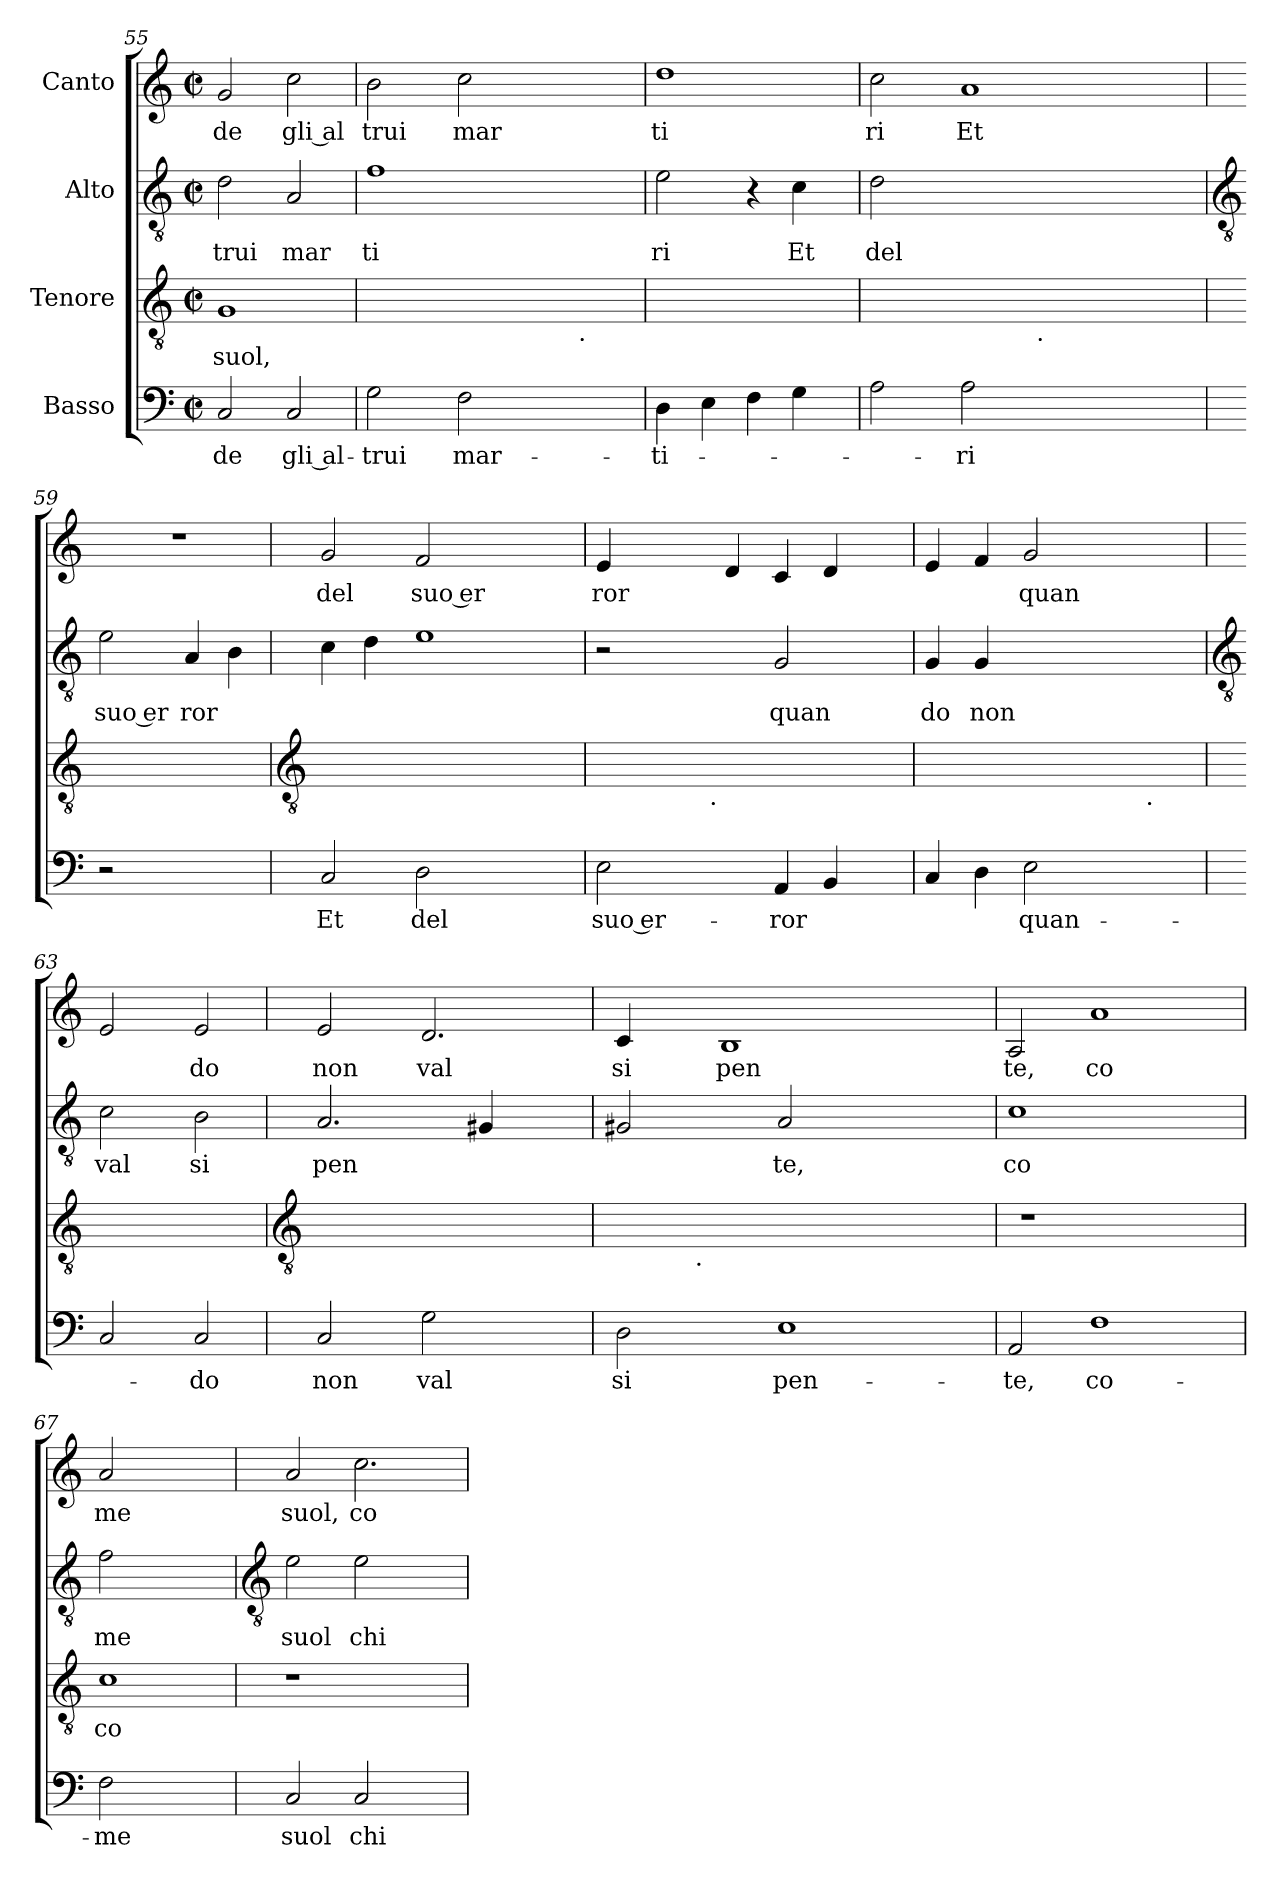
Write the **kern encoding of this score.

**kern	**text	**kern	**text	**kern	**text	**kern	**text
*part4	*part4	*part3	*part3	*part2	*part2	*part1	*part1
*staff4	*staff4	*staff3	*staff3	*staff2	*staff2	*staff1	*staff1
*I"Basso	*	*I"Tenore	*	*I"Alto	*	*I"Canto	*
*clefF4	*	*clefGv2	*	*clefGv2	*	*clefG2	*
*k[]	*	*k[]	*	*k[]	*	*k[]	*
*C:	*	*C:	*	*C:	*	*C:	*
*M2/2	*	*M2/2	*	*M2/2	*	*M2/2	*
*met(c|)	*	*met(c|)	*	*met(c|)	*	*met(c|)	*
=55	=55	=55	=55	=55	=55	=55	=55
!	!LO:LY:b	!	!LO:LY:b	!	!LO:LY:b	!	!LO:LY:b
2C/	de	1G	suol,	2d\	trui	2g/	de
!	!LO:LY:b	!	!	!	!LO:LY:b	!	!LO:LY:b
2C/	gli al-	.	.	2A/	mar	2cc\	gli al
=56	=56	=56	=56	=56	=56	=56	=56
!	!LO:LY:b	!	!	!	!LO:LY:b	!	!LO:LY:b
2G\	-trui	4ryy	.	1f	ti	2b\	trui
.	.	4ryy	.	.	.	.	.
!	!LO:LY:b	!	!	!	!	!	!LO:LY:b
2F\	mar-	4ryy	.	.	.	2cc\	mar
.	.	32ryy	.	.	.	.	.
.	.	32ryy	.	.	.	.	.
.	.	32ryy	.	.	.	.	.
.	.	32ryy	.	.	.	.	.
.	.	32ryy	.	.	.	.	.
.	.	32ryy	.	.	.	.	.
!	!	!LO:TX:b:t=.	!	!	!	!	!
.	.	32ryy	.	.	.	.	.
.	.	4ryy	.	.	.	.	.
8..ryy	.	.	.	8..ryy	.	8..ryy	.
=56A	=56A	=56A	=56A	=56A	=56A	=56A	=56A
!	!LO:LY:b	!	!	!	!LO:LY:b	!	!LO:LY:b
4D\	-ti-	4ryy	.	2e\	ri	1dd	ti
4E\	.	4ryy	.	.	.	.	.
4F\	.	4ryy	.	4r	.	.	.
!	!	!	!	!	!LO:LY:b	!	!
4G\	.	32ryy	.	4c\	Et	.	.
.	.	4ryy	.	.	.	.	.
32ryy	.	.	.	32ryy	.	32ryy	.
=57A	=57A	=57A	=57A	=57A	=57A	=57A	=57A
!	!	!	!	!	!LO:LY:b	!	!LO:LY:b
2A\	.	4ryy	.	2d\	del	2cc\	ri
.	.	4ryy	.	.	.	.	.
!	!LO:LY:b	!	!	!	!	!	!LO:LY:b
2A\	-ri	32ryy	.	1ryy	.	1a	Et
.	.	32ryy	.	.	.	.	.
.	.	32ryy	.	.	.	.	.
.	.	32ryy	.	.	.	.	.
.	.	32ryy	.	.	.	.	.
.	.	32ryy	.	.	.	.	.
!	!	!LO:TX:b:t=.	!	!	!	!	!
.	.	32ryy	.	.	.	.	.
.	.	4ryy	.	.	.	.	.
.	.	4ryy	.	.	.	.	.
2ryy	.	.	.	.	.	.	.
.	.	4ryy	.	.	.	.	.
.	.	32ryy	.	.	.	.	.
!!LO:LB:g=z
=59A	=59A	=59A	=59A	=59A	=59A	=59A	=59A
*	*	*	*	*clefGv2	*	*	*
!	!	!	!	!	!LO:LY:b	!	!
2r	.	4ryy	.	2e\	suo er	1r	.
.	.	2.ryy	.	.	.	.	.
!	!	!	!	!	!LO:LY:b	!	!
2ryy	.	.	.	4A/	ror	.	.
.	.	.	.	4B\	.	.	.
!!LO:LB:g=z
=60	=60	=60	=60	=60	=60	=60	=60
*	*	*clefGv2	*	*	*	*	*
!	!LO:LY:b	!	!	!	!	!	!LO:LY:b
2C/	Et	4ryy	.	4c\	.	2g/	del
.	.	32ryy	.	4d\	.	.	.
.	.	4ryy	.	.	.	.	.
!	!LO:LY:b	!	!	!	!	!	!LO:LY:b
2D\	del	.	.	1e	.	2f/	suo er
.	.	4ryy	.	.	.	.	.
.	.	4ryy	.	.	.	.	.
2ryy	.	.	.	.	.	2ryy	.
.	.	4...ryy	.	.	.	.	.
=61	=61	=61	=61	=61	=61	=61	=61
!	!LO:LY:b	!	!	!	!	!	!LO:LY:b
2E\	suo er-	64ryy	.	2r	.	4e/	ror
.	.	64ryy	.	.	.	.	.
.	.	64ryy	.	.	.	.	.
.	.	64ryy	.	.	.	.	.
.	.	64ryy	.	.	.	.	.
.	.	64ryy	.	.	.	.	.
.	.	64ryy	.	.	.	.	.
.	.	64ryy	.	.	.	.	.
.	.	64ryy	.	.	.	.	.
.	.	64ryy	.	.	.	.	.
.	.	64ryy	.	.	.	.	.
.	.	64ryy	.	.	.	.	.
.	.	64ryy	.	.	.	.	.
.	.	64ryy	.	.	.	.	.
!	!	!LO:TX:b:t=.	!	!	!	!	!
.	.	64ryy	.	.	.	.	.
.	.	4ryy	.	.	.	.	.
.	.	.	.	.	.	4d/	.
.	.	4ryy	.	.	.	.	.
!	!LO:LY:b	!	!	!	!LO:LY:b	!	!
4AA/	-ror	.	.	2G/	quan	4c/	.
.	.	4ryy	.	.	.	.	.
4BB/	.	.	.	.	.	4d/	.
.	.	4ryy	.	.	.	.	.
8...ryy	.	.	.	8...ryy	.	8...ryy	.
=62	=62	=62	=62	=62	=62	=62	=62
!	!	!	!	!	!LO:LY:b	!	!
4C/	.	64ryy	.	4G/	do	4e/	.
.	.	4ryy	.	.	.	.	.
!	!	!	!	!	!LO:LY:b	!	!
4D\	.	.	.	4G/	non	4f/	.
.	.	4ryy	.	.	.	.	.
!	!LO:LY:b	!	!	!	!	!	!LO:LY:b
2E\	quan-	.	.	2ryy	.	2g/	quan
.	.	4ryy	.	.	.	.	.
.	.	32ryy	.	.	.	.	.
.	.	32ryy	.	.	.	.	.
.	.	32ryy	.	.	.	.	.
.	.	32ryy	.	.	.	.	.
.	.	32ryy	.	.	.	.	.
.	.	32ryy	.	.	.	.	.
!	!	!LO:TX:b:t=.	!	!	!	!	!
.	.	32ryy	.	.	.	.	.
.	.	4ryy	.	.	.	.	.
8...ryy	.	.	.	8...ryy	.	8...ryy	.
!!LO:LB:g=z
=63	=63	=63	=63	=63	=63	=63	=63
*	*	*	*	*clefGv2	*	*	*
!	!	!	!	!	!LO:LY:b	!	!
2C/	.	4ryy	.	2c\	val	2e/	.
.	.	4ryy	.	.	.	.	.
!	!LO:LY:b	!	!	!	!LO:LY:b	!	!LO:LY:b
2C/	-do	2ryy	.	2B\	si	2e/	do
!!LO:LB:g=z
=64	=64	=64	=64	=64	=64	=64	=64
*	*	*clefGv2	*	*	*	*	*
!	!LO:LY:b	!	!	!	!LO:LY:b	!	!LO:LY:b
2C/	non	4ryy	.	2.A/	pen	2e/	non
.	.	32ryy	.	.	.	.	.
.	.	4ryy	.	.	.	.	.
!	!LO:LY:b	!	!	!	!	!	!LO:LY:b
2G\	val	.	.	.	.	2.d/	val
.	.	4ryy	.	.	.	.	.
.	.	.	.	4G#X/	.	.	.
.	.	4ryy	.	.	.	.	.
4ryy	.	.	.	4ryy	.	.	.
.	.	8..ryy	.	.	.	.	.
=65	=65	=65	=65	=65	=65	=65	=65
!	!LO:LY:b	!	!	!	!	!	!LO:LY:b
2D\	si	32ryy	.	2G#X/	.	4c/	si
.	.	32ryy	.	.	.	.	.
.	.	32ryy	.	.	.	.	.
.	.	32ryy	.	.	.	.	.
.	.	32ryy	.	.	.	.	.
.	.	32ryy	.	.	.	.	.
!	!	!LO:TX:b:t=.	!	!	!	!	!
.	.	32ryy	.	.	.	.	.
.	.	4ryy	.	.	.	.	.
!	!	!	!	!	!	!	!LO:LY:b
.	.	.	.	.	.	1B	pen
.	.	4ryy	.	.	.	.	.
!	!LO:LY:b	!	!	!	!LO:LY:b	!	!
1E	pen-	.	.	2A/	te,	.	.
.	.	4ryy	.	.	.	.	.
.	.	4ryy	.	.	.	.	.
.	.	.	.	2ryy	.	.	.
.	.	4ryy	.	.	.	.	.
.	.	.	.	.	.	4ryy	.
.	.	32ryy	.	.	.	.	.
=66	=66	=66	=66	=66	=66	=66	=66
!	!LO:LY:b	!	!	!	!LO:LY:b	!	!LO:LY:b
2AA/	-te,	32ryy	.	1c	co	2A/	te,
.	.	1r	.	.	.	.	.
!	!LO:LY:b	!	!	!	!	!	!LO:LY:b
1F	co-	.	.	.	.	1a	co
.	.	.	.	2ryy	.	.	.
.	.	4...ryy	.	.	.	.	.
=67	=67	=67	=67	=67	=67	=67	=67
!	!LO:LY:b	!	!LO:LY:b	!	!LO:LY:b	!	!LO:LY:b
2F\	-me	1c	co	2f\	me	2a/	me
2ryy	.	.	.	2ryy	.	2ryy	.
!!LO:LB:g=z
=68	=68	=68	=68	=68	=68	=68	=68
*	*	*	*	*clefGv2	*	*	*
!	!LO:LY:b	!	!	!	!LO:LY:b	!	!LO:LY:b
2C/	suol	1r	.	2e\	suol	2a/	suol,
!	!LO:LY:b	!	!	!	!LO:LY:b	!	!LO:LY:b
2C/	chi	.	.	2e\	chi	2.cc\	co-
4ryy	.	4ryy	.	4ryy	.	.	.
=	=	=	=	=	=	=	=
*-	*-	*-	*-	*-	*-	*-	*-
